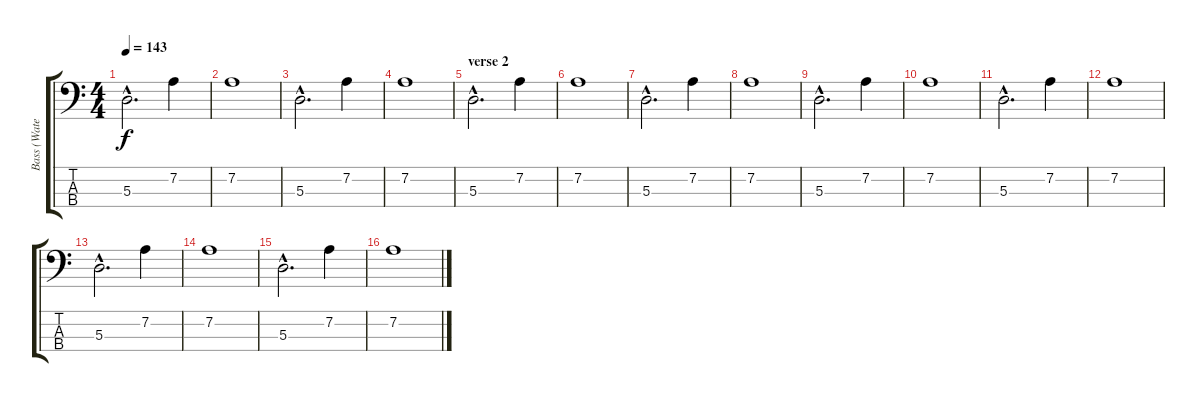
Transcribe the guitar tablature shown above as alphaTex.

\track ("Bass (Waters)" "Bass (Wate") {instrument electricbassfinger}
\staff {score tabs}
\tuning (G2 D2 A1 E1) {hide}
\ts (4 4)
\tempo 143
\clef f4
\ks c
5.3{hac}.2{d dy f} 7.2.4 |
7.2.1 |
5.3{hac}.2{d} 7.2.4 |
7.2.1 |
\section ("" "verse 2")
5.3{hac}.2{d} 7.2.4 |
7.2.1 |
5.3{hac}.2{d} 7.2.4 |
7.2.1 |
5.3{hac}.2{d} 7.2.4 |
7.2.1 |
5.3{hac}.2{d} 7.2.4 |
7.2.1 |
5.3{hac}.2{d} 7.2.4 |
7.2.1 |
5.3{hac}.2{d} 7.2.4 |
7.2.1
